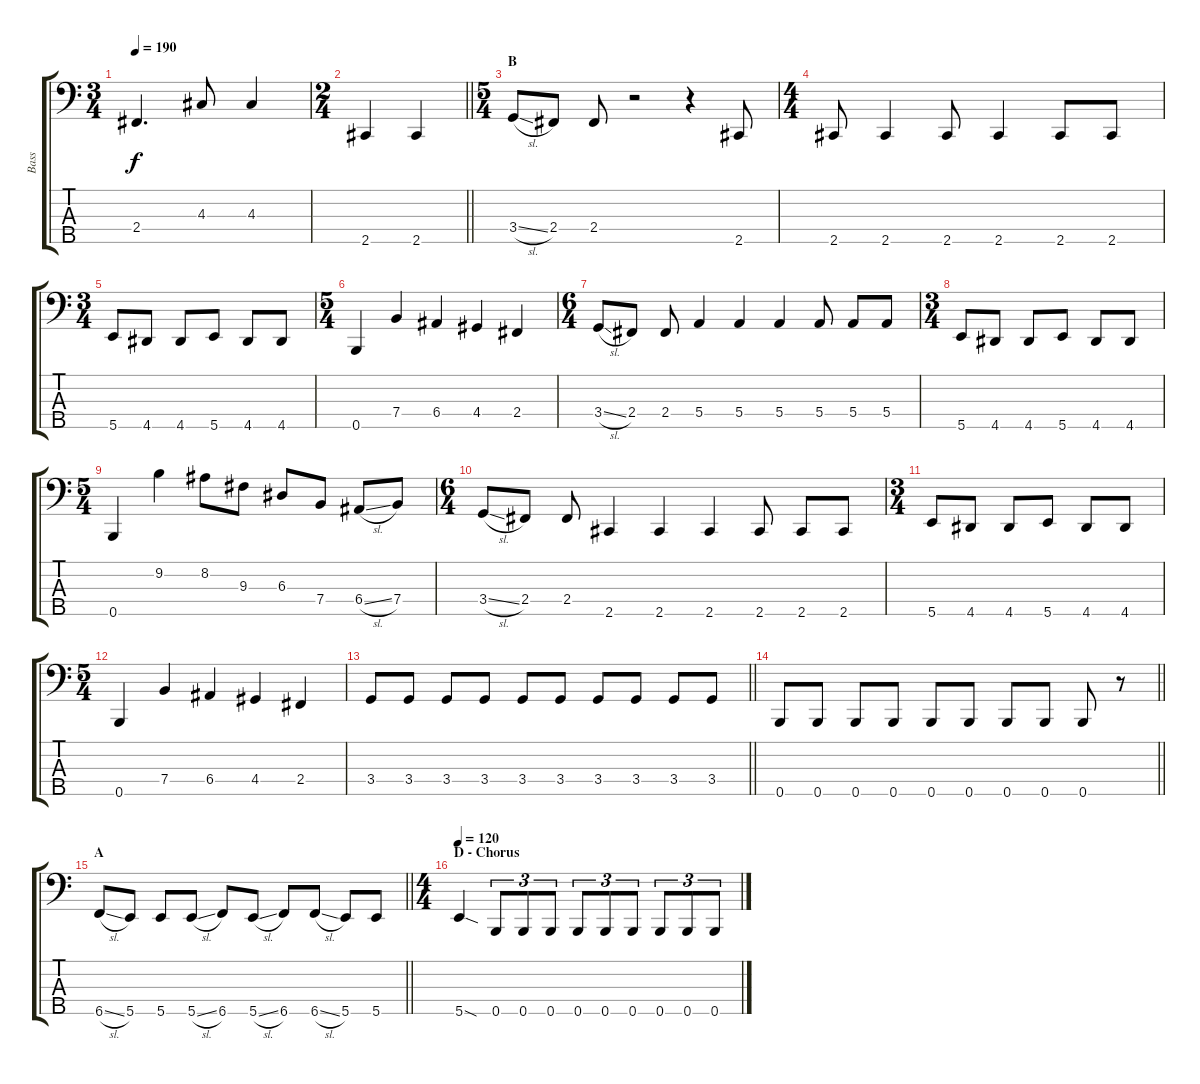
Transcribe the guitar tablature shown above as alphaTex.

\track ("Bass" "Bass") {instrument electricbasspick}
\staff {score tabs}
\tuning (G2 D2 A1 E1 B0) {hide}
\ts (3 4)
\tempo 190
\clef f4
\ks c
2.4.4{d dy f} 4.3.8 4.3.4 |
\ts (2 4)
\barLineRight lightlight
2.5.4{instrument fretlessbass} 2.5.4 |
\ts (5 4)
\section ("" "B")
3.4{sl}.8 2.4.8 2.4.8 r.2 r.4 2.5.8 |
\ts (4 4)
2.5.8 2.5.4 2.5.8 2.5.4 2.5.8 2.5.8 |
\ts (3 4)
5.5.8 4.5.8 4.5.8 5.5.8 4.5.8 4.5.8 |
\ts (5 4)
0.5.4 7.4.4 6.4.4 4.4.4 2.4.4 |
\ts (6 4)
3.4{sl}.8 2.4.8 2.4.8 5.4.4 5.4.4 5.4.4 5.4.8 5.4.8 5.4.8 |
\ts (3 4)
5.5.8 4.5.8 4.5.8 5.5.8 4.5.8 4.5.8 |
\ts (5 4)
0.5.4 9.2.4 8.2.8 9.3.8 6.3.8 7.4.8 6.4{sl}.8 7.4.8 |
\ts (6 4)
3.4{sl}.8 2.4.8 2.4.8 2.5.4 2.5.4 2.5.4 2.5.8 2.5.8 2.5.8 |
\ts (3 4)
5.5.8 4.5.8 4.5.8 5.5.8 4.5.8 4.5.8 |
\ts (5 4)
0.5.4 7.4.4 6.4.4 4.4.4 2.4.4 |
\barLineRight lightlight
3.4.8 3.4.8 3.4.8 3.4.8 3.4.8 3.4.8 3.4.8 3.4.8 3.4.8 3.4.8 |
\barLineRight lightlight
0.5.8 0.5.8 0.5.8 0.5.8 0.5.8 0.5.8 0.5.8 0.5.8 0.5.8 r.8 |
\section ("" "A")
\barLineRight lightlight
6.5{sl}.8 5.5.8 5.5.8 5.5{sl}.8 6.5.8 5.5{sl}.8 6.5.8 6.5{sl}.8 5.5.8 5.5.8 |
\ts (4 4)
\section ("" "D - Chorus")
\tempo 120
5.5{sod}.4 0.5.8{tu (3 2)} 0.5.8{tu (3 2)} 0.5.8{tu (3 2)} 0.5.8{tu (3 2)} 0.5.8{tu (3 2)} 0.5.8{tu (3 2)} 0.5.8{tu (3 2)} 0.5.8{tu (3 2)} 0.5.8{tu (3 2)}
